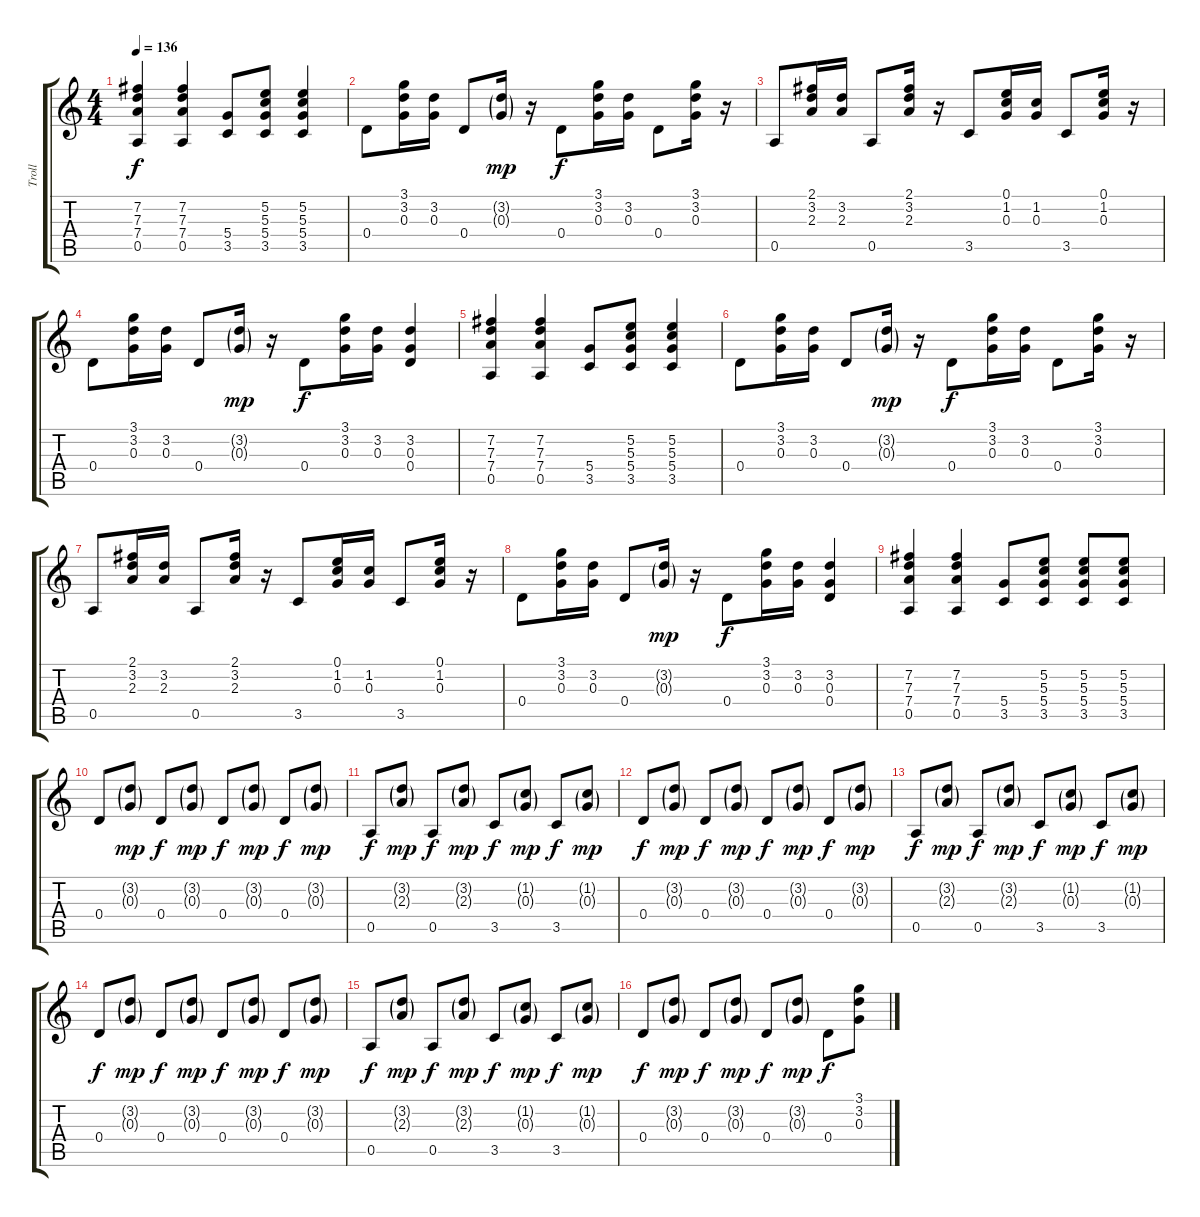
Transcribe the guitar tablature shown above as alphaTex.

\track ("Troll" "Troll") {instrument electricguitarmuted}
\staff {score tabs}
\tuning (E4 B3 G3 D3 A2 E2) {hide}
\ts (4 4)
\tempo 136
\clef g2
\ks c
(7.2 7.3 7.4 0.5).4{dy f} (7.2 7.3 7.4 0.5).4 (5.4 3.5).8 (5.2 5.3 5.4 3.5).8 (5.2 5.3 5.4 3.5).4 |
0.4.8 (3.1 3.2 0.3).16 (3.2 0.3).16 0.4.8 (3.2{g} 0.3{g}).16{dy mp} r.16 0.4.8{dy f} (3.1 3.2 0.3).16 (3.2 0.3).16 0.4.8 (3.1 3.2 0.3).16 r.16 |
0.5.8 (2.1 3.2 2.3).16 (3.2 2.3).16 0.5.8 (2.1 3.2 2.3).16 r.16 3.5.8 (0.1 1.2 0.3).16 (1.2 0.3).16 3.5.8 (0.1 1.2 0.3).16 r.16 |
0.4.8 (3.1 3.2 0.3).16 (3.2 0.3).16 0.4.8 (3.2{g} 0.3{g}).16{dy mp} r.16 0.4.8{dy f} (3.1 3.2 0.3).16 (3.2 0.3).16 (3.2 0.3 0.4).4 |
(7.2 7.3 7.4 0.5).4 (7.2 7.3 7.4 0.5).4 (5.4 3.5).8 (5.2 5.3 5.4 3.5).8 (5.2 5.3 5.4 3.5).4 |
0.4.8 (3.1 3.2 0.3).16 (3.2 0.3).16 0.4.8 (3.2{g} 0.3{g}).16{dy mp} r.16 0.4.8{dy f} (3.1 3.2 0.3).16 (3.2 0.3).16 0.4.8 (3.1 3.2 0.3).16 r.16 |
0.5.8 (2.1 3.2 2.3).16 (3.2 2.3).16 0.5.8 (2.1 3.2 2.3).16 r.16 3.5.8 (0.1 1.2 0.3).16 (1.2 0.3).16 3.5.8 (0.1 1.2 0.3).16 r.16 |
0.4.8 (3.1 3.2 0.3).16 (3.2 0.3).16 0.4.8 (3.2{g} 0.3{g}).16{dy mp} r.16 0.4.8{dy f} (3.1 3.2 0.3).16 (3.2 0.3).16 (3.2 0.3 0.4).4 |
(7.2 7.3 7.4 0.5).4 (7.2 7.3 7.4 0.5).4 (5.4 3.5).8 (5.2 5.3 5.4 3.5).8 (5.2 5.3 5.4 3.5).8 (5.2 5.3 5.4 3.5).8 |
0.4.8 (3.2{g} 0.3{g}).8{dy mp} 0.4.8{dy f} (3.2{g} 0.3{g}).8{dy mp} 0.4.8{dy f} (3.2{g} 0.3{g}).8{dy mp} 0.4.8{dy f} (3.2{g} 0.3{g}).8{dy mp} |
0.5.8{dy f} (3.2{g} 2.3{g}).8{dy mp} 0.5.8{dy f} (3.2{g} 2.3{g}).8{dy mp} 3.5.8{dy f} (1.2{g} 0.3{g}).8{dy mp} 3.5.8{dy f} (1.2{g} 0.3{g}).8{dy mp} |
0.4.8{dy f} (3.2{g} 0.3{g}).8{dy mp} 0.4.8{dy f} (3.2{g} 0.3{g}).8{dy mp} 0.4.8{dy f} (3.2{g} 0.3{g}).8{dy mp} 0.4.8{dy f} (3.2{g} 0.3{g}).8{dy mp} |
0.5.8{dy f} (3.2{g} 2.3{g}).8{dy mp} 0.5.8{dy f} (3.2{g} 2.3{g}).8{dy mp} 3.5.8{dy f} (1.2{g} 0.3{g}).8{dy mp} 3.5.8{dy f} (1.2{g} 0.3{g}).8{dy mp} |
0.4.8{dy f} (3.2{g} 0.3{g}).8{dy mp} 0.4.8{dy f} (3.2{g} 0.3{g}).8{dy mp} 0.4.8{dy f} (3.2{g} 0.3{g}).8{dy mp} 0.4.8{dy f} (3.2{g} 0.3{g}).8{dy mp} |
0.5.8{dy f} (3.2{g} 2.3{g}).8{dy mp} 0.5.8{dy f} (3.2{g} 2.3{g}).8{dy mp} 3.5.8{dy f} (1.2{g} 0.3{g}).8{dy mp} 3.5.8{dy f} (1.2{g} 0.3{g}).8{dy mp} |
0.4.8{dy f} (3.2{g} 0.3{g}).8{dy mp} 0.4.8{dy f} (3.2{g} 0.3{g}).8{dy mp} 0.4.8{dy f} (3.2{g} 0.3{g}).8{dy mp} 0.4.8{dy f} (3.1 3.2 0.3).8
